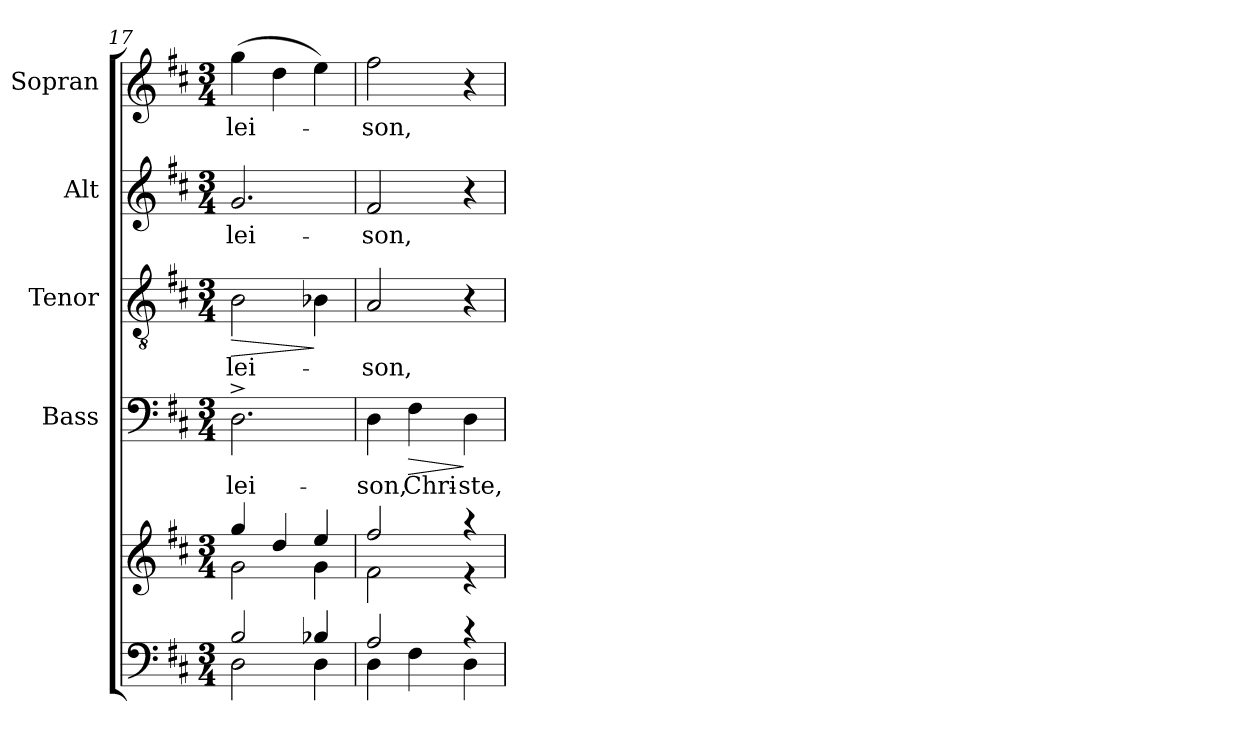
**kern	**kern	**kern	**text	**dynam	**kern	**text	**dynam	**kern	**text	**kern	**text
*part5	*part5	*part4	*part4	*part4	*part3	*part3	*part3	*part2	*part2	*part1	*part1
*staff6	*staff5	*staff4	*staff4	*staff4	*staff3	*staff3	*staff3	*staff2	*staff2	*staff1	*staff1
*	*	*I"Bass	*	*	*I"Tenor	*	*	*I"Alt	*	*I"Sopran	*
*	*	*I'B.	*	*	*I'T.	*	*	*I'A.	*	*I'S.	*
*clefF4	*clefG2	*clefF4	*	*	*clefGv2	*	*	*clefG2	*	*clefG2	*
*k[f#c#]	*k[f#c#]	*k[f#c#]	*	*	*k[f#c#]	*	*	*k[f#c#]	*	*k[f#c#]	*
*D:	*D:	*D:	*	*	*D:	*	*	*D:	*	*D:	*
*M3/4	*M3/4	*M3/4	*	*	*M3/4	*	*	*M3/4	*	*M3/4	*
=17	=17	=17	=17	=17	=17	=17	=17	=17	=17	=17	=17
*^	*^	*	*	*	*	*	*	*	*	*	*
!	!	!	!	!	!LO:LY:b	!	!	!LO:LY:b	!LO:HP:b	!	!LO:LY:b	!	!LO:LY:b
2B/	2D\	4gg/	2g\	2.D^>\	-lei-	.	2B\	-lei-	>	2.g/	-lei-	(>4gg\	-lei-
.	.	4dd/	.	.	.	.	.	.	.	.	.	4dd\	.
4B-X/	4D\	4ee/	4g\	.	.	.	4B-X\	.	]	.	.	4ee\)	.
!!LO:PB:g=z
=18	=18	=18	=18	=18	=18	=18	=18	=18	=18	=18	=18	=18	=18
!	!	!	!	!	!LO:LY:b	!	!	!LO:LY:b	!	!	!LO:LY:b	!	!LO:LY:b
2A/	4D\	2ff#/	2f#\	4D\	-son,	.	2A/	-son,	.	2f#/	-son,	2ff#\	-son,
!	!	!	!	!	!LO:LY:b	!LO:HP:b	!	!	!	!	!	!	!
.	4F#\	.	.	4F#\	Chri-	>	.	.	.	.	.	.	.
!	!	!	!	!	!LO:LY:b	!	!	!	!	!	!	!	!
4rc	4D\	4r	4r	4D\	-ste,	]	4r	.	.	4r	.	4r	.
*v	*v	*	*	*	*	*	*	*	*	*	*	*	*
*	*v	*v	*	*	*	*	*	*	*	*	*	*
=	=	=	=	=	=	=	=	=	=	=	=
*-	*-	*-	*-	*-	*-	*-	*-	*-	*-	*-	*-
